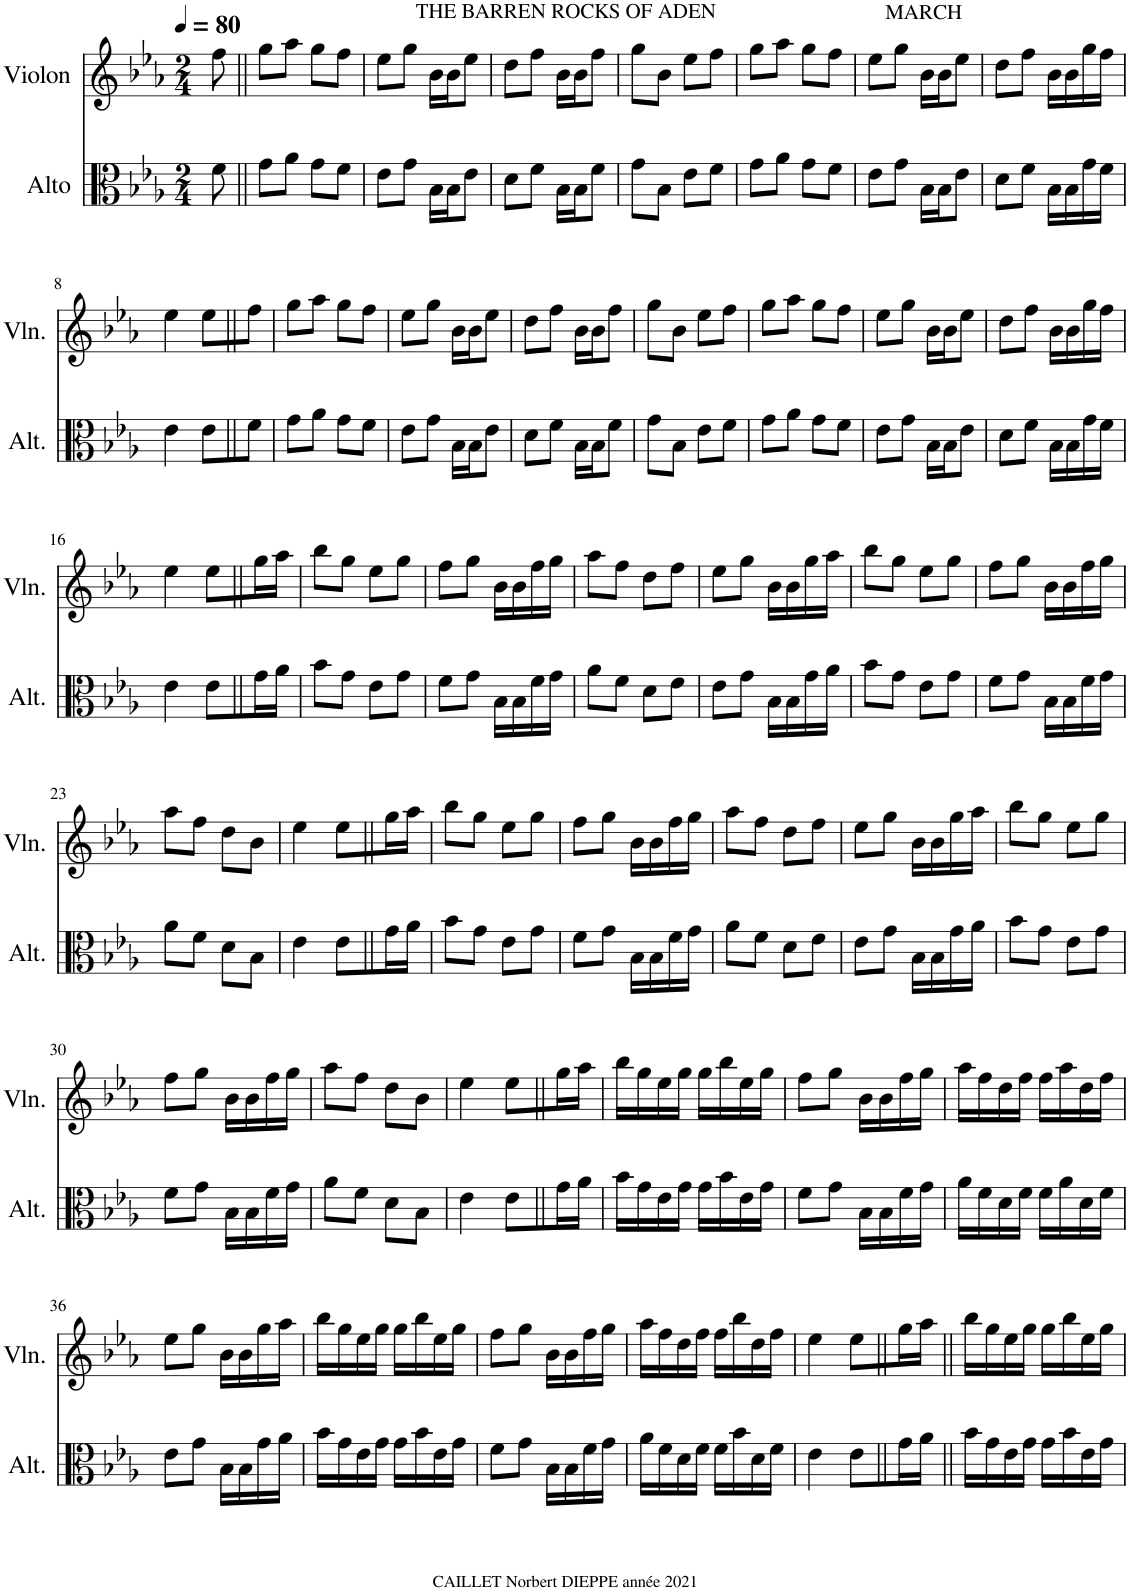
**kern	**kern
*part2	*part1
*staff2	*staff1
*I"Alto	*I"Violon
*I'Alt.	*I'Vln.
*clefC3	*clefG2
*k[b-e-a-]	*k[b-e-a-]
*M2/4	*M2/4
*MM80	*MM80
=	=
8f\	8ff\
=1||	=1||
8g\L	8gg\L
8a-\J	8aa-\J
8g\L	8gg\L
8f\J	8ff\J
=2	=2
!	!LO:TX:a:t=THE BARREN ROCKS OF ADEN
8e-\L	8ee-\L
8g\J	8gg\J
16B-\LL	16b-\LL
16B-\J	16b-\J
8e-\J	8ee-\J
=3	=3
8d\L	8dd\L
8f\J	8ff\J
16B-\LL	16b-\LL
16B-\J	16b-\J
8f\J	8ff\J
=4	=4
8g\L	8gg\L
8B-\J	8b-\J
8e-\L	8ee-\L
8f\J	8ff\J
=5	=5
8g\L	8gg\L
8a-\J	8aa-\J
8g\L	8gg\L
8f\J	8ff\J
=6	=6
8e-\L	8ee-\L
8g\J	8gg\J
16B-\LL	16b-\LL
16B-\J	16b-\J
8e-\J	8ee-\J
=7	=7
!	!LO:TX:a:t=MARCH
8d\L	8dd\L
8f\J	8ff\J
16B-\LL	16b-\LL
16B-\	16b-\
16g\	16gg\
16f\JJ	16ff\JJ
!!LO:LB:g=z
=8	=8
4e-\	4ee-\
8e-\L	8ee-\L
8f\J	8ff\J
=9	=9
8g\L	8gg\L
8a-\J	8aa-\J
8g\L	8gg\L
8f\J	8ff\J
=10	=10
8e-\L	8ee-\L
8g\J	8gg\J
16B-\LL	16b-\LL
16B-\J	16b-\J
8e-\J	8ee-\J
=11	=11
8d\L	8dd\L
8f\J	8ff\J
16B-\LL	16b-\LL
16B-\J	16b-\J
8f\J	8ff\J
=12	=12
8g\L	8gg\L
8B-\J	8b-\J
8e-\L	8ee-\L
8f\J	8ff\J
=13	=13
8g\L	8gg\L
8a-\J	8aa-\J
8g\L	8gg\L
8f\J	8ff\J
=14	=14
8e-\L	8ee-\L
8g\J	8gg\J
16B-\LL	16b-\LL
16B-\J	16b-\J
8e-\J	8ee-\J
=15	=15
8d\L	8dd\L
8f\J	8ff\J
16B-\LL	16b-\LL
16B-\	16b-\
16g\	16gg\
16f\JJ	16ff\JJ
!!LO:LB:g=z
=16	=16
4e-\	4ee-\
8e-\L	8ee-\L
16g\L	16gg\L
16a-\JJ	16aa-\JJ
=17	=17
8b-\L	8bb-\L
8g\J	8gg\J
8e-\L	8ee-\L
8g\J	8gg\J
=18	=18
8f\L	8ff\L
8g\J	8gg\J
16B-\LL	16b-\LL
16B-\	16b-\
16f\	16ff\
16g\JJ	16gg\JJ
=19	=19
8a-\L	8aa-\L
8f\J	8ff\J
8d\L	8dd\L
8f\J	8ff\J
=20	=20
8e-\L	8ee-\L
8g\J	8gg\J
16B-\LL	16b-\LL
16B-\	16b-\
16g\	16gg\
16a-\JJ	16aa-\JJ
=21	=21
8b-\L	8bb-\L
8g\J	8gg\J
8e-\L	8ee-\L
8g\J	8gg\J
=22	=22
8f\L	8ff\L
8g\J	8gg\J
16B-\LL	16b-\LL
16B-\	16b-\
16f\	16ff\
16g\JJ	16gg\JJ
!!LO:LB:g=z
=23	=23
8a-\L	8aa-\L
8f\J	8ff\J
8d\L	8dd\L
8B-\J	8b-\J
=24	=24
4e-\	4ee-\
8e-\L	8ee-\L
16g\L	16gg\L
16a-\JJ	16aa-\JJ
=25	=25
8b-\L	8bb-\L
8g\J	8gg\J
8e-\L	8ee-\L
8g\J	8gg\J
=26	=26
8f\L	8ff\L
8g\J	8gg\J
16B-\LL	16b-\LL
16B-\	16b-\
16f\	16ff\
16g\JJ	16gg\JJ
=27	=27
8a-\L	8aa-\L
8f\J	8ff\J
8d\L	8dd\L
8f\J	8ff\J
=28	=28
8e-\L	8ee-\L
8g\J	8gg\J
16B-\LL	16b-\LL
16B-\	16b-\
16g\	16gg\
16a-\JJ	16aa-\JJ
=29	=29
8b-\L	8bb-\L
8g\J	8gg\J
8e-\L	8ee-\L
8g\J	8gg\J
!!LO:LB:g=z
=30	=30
8f\L	8ff\L
8g\J	8gg\J
16B-\LL	16b-\LL
16B-\	16b-\
16f\	16ff\
16g\JJ	16gg\JJ
=31	=31
8a-\L	8aa-\L
8f\J	8ff\J
8d\L	8dd\L
8B-\J	8b-\J
=32	=32
4e-\	4ee-\
8e-\L	8ee-\L
16g\L	16gg\L
16a-\JJ	16aa-\JJ
=33	=33
16b-\LL	16bb-\LL
16g\	16gg\
16e-\	16ee-\
16g\JJ	16gg\JJ
16g\LL	16gg\LL
16b-\	16bb-\
16e-\	16ee-\
16g\JJ	16gg\JJ
=34	=34
8f\L	8ff\L
8g\J	8gg\J
16B-\LL	16b-\LL
16B-\	16b-\
16f\	16ff\
16g\JJ	16gg\JJ
=35	=35
16a-\LL	16aa-\LL
16f\	16ff\
16d\	16dd\
16f\JJ	16ff\JJ
16f\LL	16ff\LL
16a-\	16aa-\
16d\	16dd\
16f\JJ	16ff\JJ
!!LO:LB:g=z
=36	=36
8e-\L	8ee-\L
8g\J	8gg\J
16B-\LL	16b-\LL
16B-\	16b-\
16g\	16gg\
16a-\JJ	16aa-\JJ
=37	=37
16b-\LL	16bb-\LL
16g\	16gg\
16e-\	16ee-\
16g\JJ	16gg\JJ
16g\LL	16gg\LL
16b-\	16bb-\
16e-\	16ee-\
16g\JJ	16gg\JJ
=38	=38
8f\L	8ff\L
8g\J	8gg\J
16B-\LL	16b-\LL
16B-\	16b-\
16f\	16ff\
16g\JJ	16gg\JJ
=39	=39
16a-\LL	16aa-\LL
16f\	16ff\
16d\	16dd\
16f\JJ	16ff\JJ
16f\LL	16ff\LL
16b-\	16bb-\
16d\	16dd\
16f\JJ	16ff\JJ
=40	=40
4e-\	4ee-\
8e-\L	8ee-\L
16g\L	16gg\L
16a-\JJ	16aa-\JJ
=41||	=41||
16b-\LL	16bb-\LL
16g\	16gg\
16e-\	16ee-\
16g\JJ	16gg\JJ
16g\LL	16gg\LL
16b-\	16bb-\
16e-\	16ee-\
16g\JJ	16gg\JJ
=	=
*-	*-
